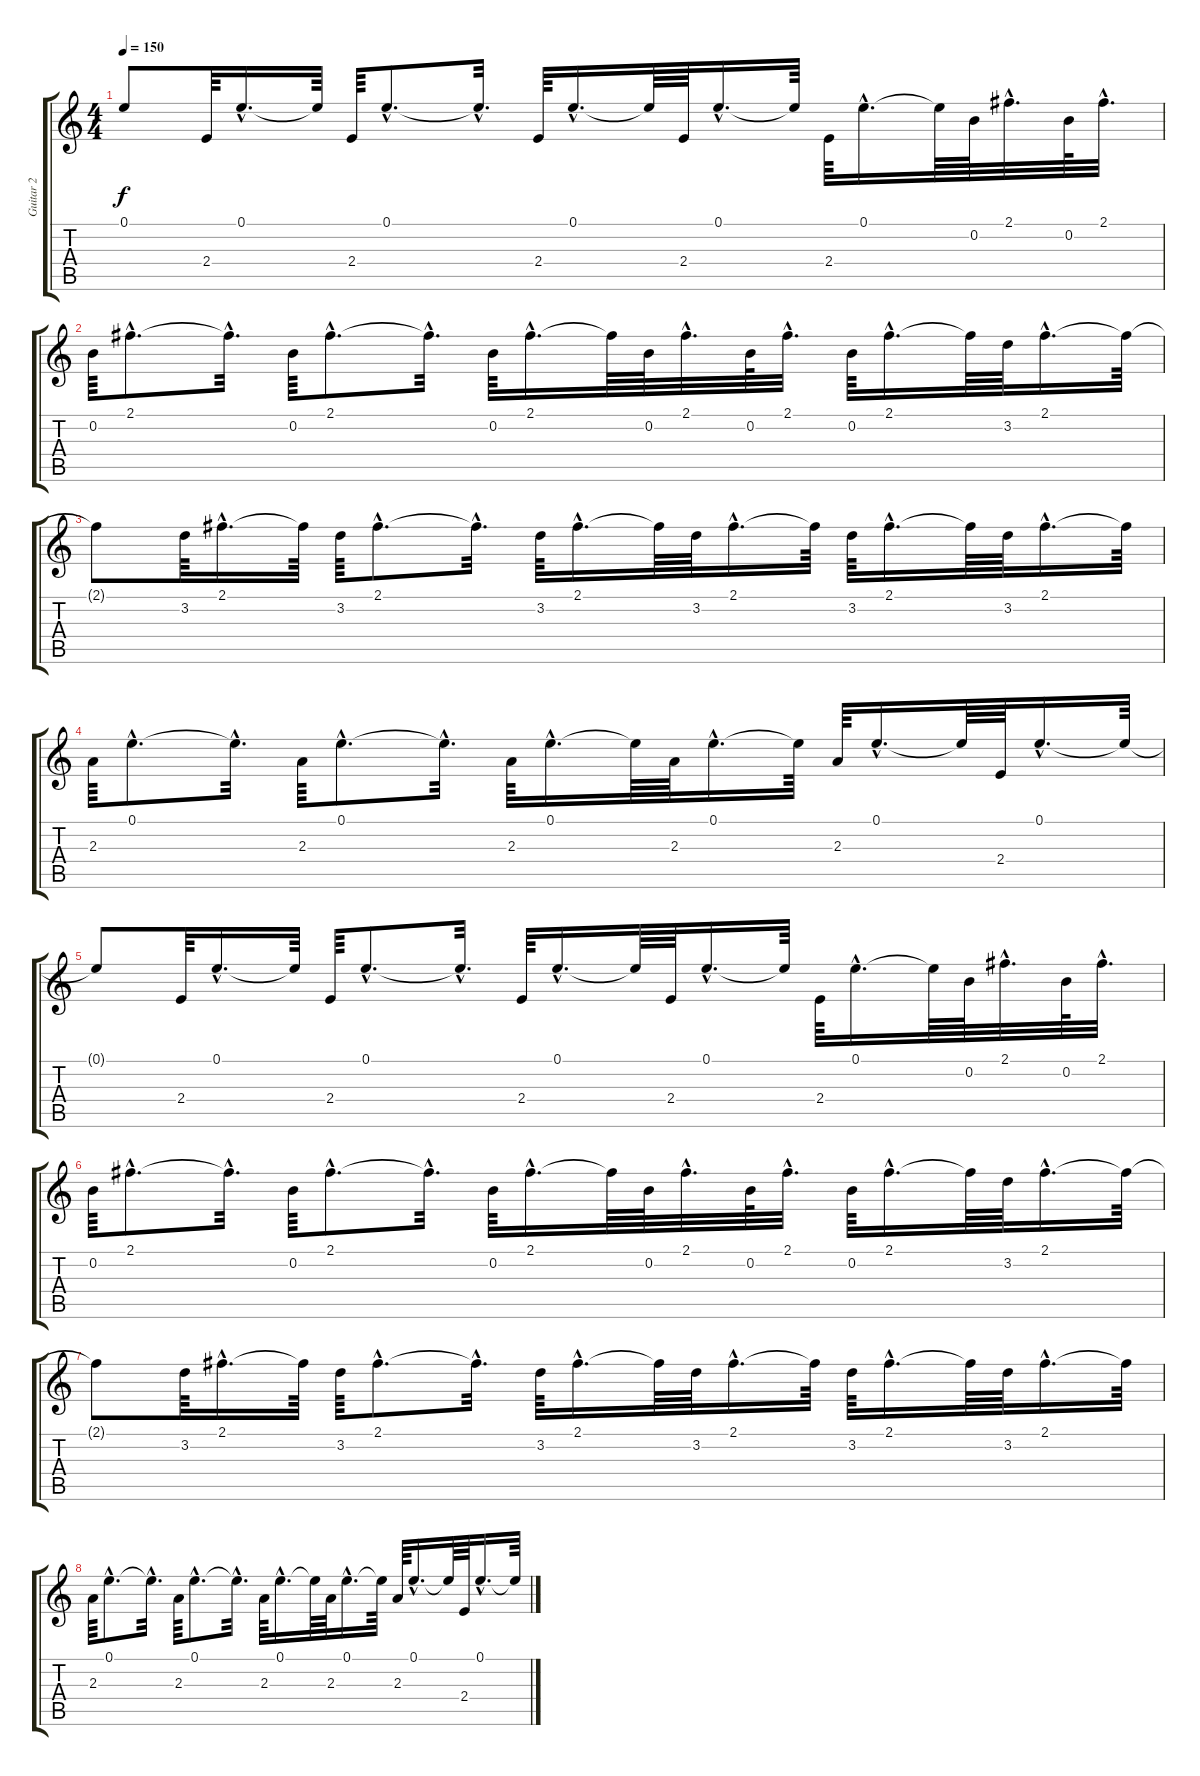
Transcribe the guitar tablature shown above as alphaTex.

\track ("Guitar 2" "Guitar 2") {instrument acousticguitarnylon}
\staff {score tabs}
\tuning (E4 B3 G3 D3 A2 E2) {hide}
\ts (4 4)
\tempo 150
\clef g2
\ks c
0.1{t}.8{dy f} 2.4.64 0.1{hac}.16{d} 0.1{t}.64 2.4.64 0.1{hac}.8{d} 0.1{hac t}.32{d} 2.4.64 0.1{hac}.16{d} 0.1{t}.64 2.4.64 0.1{hac}.16{d} 0.1{t}.64 2.4.64 0.1{hac}.16{d} 0.1{t}.64 0.2.64 2.1{hac}.32{d} 0.2.64 2.1{hac}.32{d} |
0.2.64 2.1{hac}.8{d} 2.1{hac t}.32{d} 0.2.64 2.1{hac}.8{d} 2.1{hac t}.32{d} 0.2.64 2.1{hac}.16{d} 2.1{t}.64 0.2.64 2.1{hac}.32{d} 0.2.64 2.1{hac}.32{d} 0.2.64 2.1{hac}.16{d} 2.1{t}.64 3.2.64 2.1{hac}.16{d} 2.1{t}.64 |
2.1{t}.8 3.2.64 2.1{hac}.16{d} 2.1{t}.64 3.2.64 2.1{hac}.8{d} 2.1{hac t}.32{d} 3.2.64 2.1{hac}.16{d} 2.1{t}.64 3.2.64 2.1{hac}.16{d} 2.1{t}.64 3.2.64 2.1{hac}.16{d} 2.1{t}.64 3.2.64 2.1{hac}.16{d} 2.1{t}.64 |
2.3.64 0.1{hac}.8{d} 0.1{hac t}.32{d} 2.3.64 0.1{hac}.8{d} 0.1{hac t}.32{d} 2.3.64 0.1{hac}.16{d} 0.1{t}.64 2.3.64 0.1{hac}.16{d} 0.1{t}.64 2.3.64 0.1{hac}.16{d} 0.1{t}.64 2.4.64 0.1{hac}.16{d} 0.1{t}.64 |
0.1{t}.8 2.4.64 0.1{hac}.16{d} 0.1{t}.64 2.4.64 0.1{hac}.8{d} 0.1{hac t}.32{d} 2.4.64 0.1{hac}.16{d} 0.1{t}.64 2.4.64 0.1{hac}.16{d} 0.1{t}.64 2.4.64 0.1{hac}.16{d} 0.1{t}.64 0.2.64 2.1{hac}.32{d} 0.2.64 2.1{hac}.32{d} |
0.2.64 2.1{hac}.8{d} 2.1{hac t}.32{d} 0.2.64 2.1{hac}.8{d} 2.1{hac t}.32{d} 0.2.64 2.1{hac}.16{d} 2.1{t}.64 0.2.64 2.1{hac}.32{d} 0.2.64 2.1{hac}.32{d} 0.2.64 2.1{hac}.16{d} 2.1{t}.64 3.2.64 2.1{hac}.16{d} 2.1{t}.64 |
2.1{t}.8 3.2.64 2.1{hac}.16{d} 2.1{t}.64 3.2.64 2.1{hac}.8{d} 2.1{hac t}.32{d} 3.2.64 2.1{hac}.16{d} 2.1{t}.64 3.2.64 2.1{hac}.16{d} 2.1{t}.64 3.2.64 2.1{hac}.16{d} 2.1{t}.64 3.2.64 2.1{hac}.16{d} 2.1{t}.64 |
2.3.64 0.1{hac}.8{d} 0.1{hac t}.32{d} 2.3.64 0.1{hac}.8{d} 0.1{hac t}.32{d} 2.3.64 0.1{hac}.16{d} 0.1{t}.64 2.3.64 0.1{hac}.16{d} 0.1{t}.64 2.3.64 0.1{hac}.16{d} 0.1{t}.64 2.4.64 0.1{hac}.16{d} 0.1{t}.64
